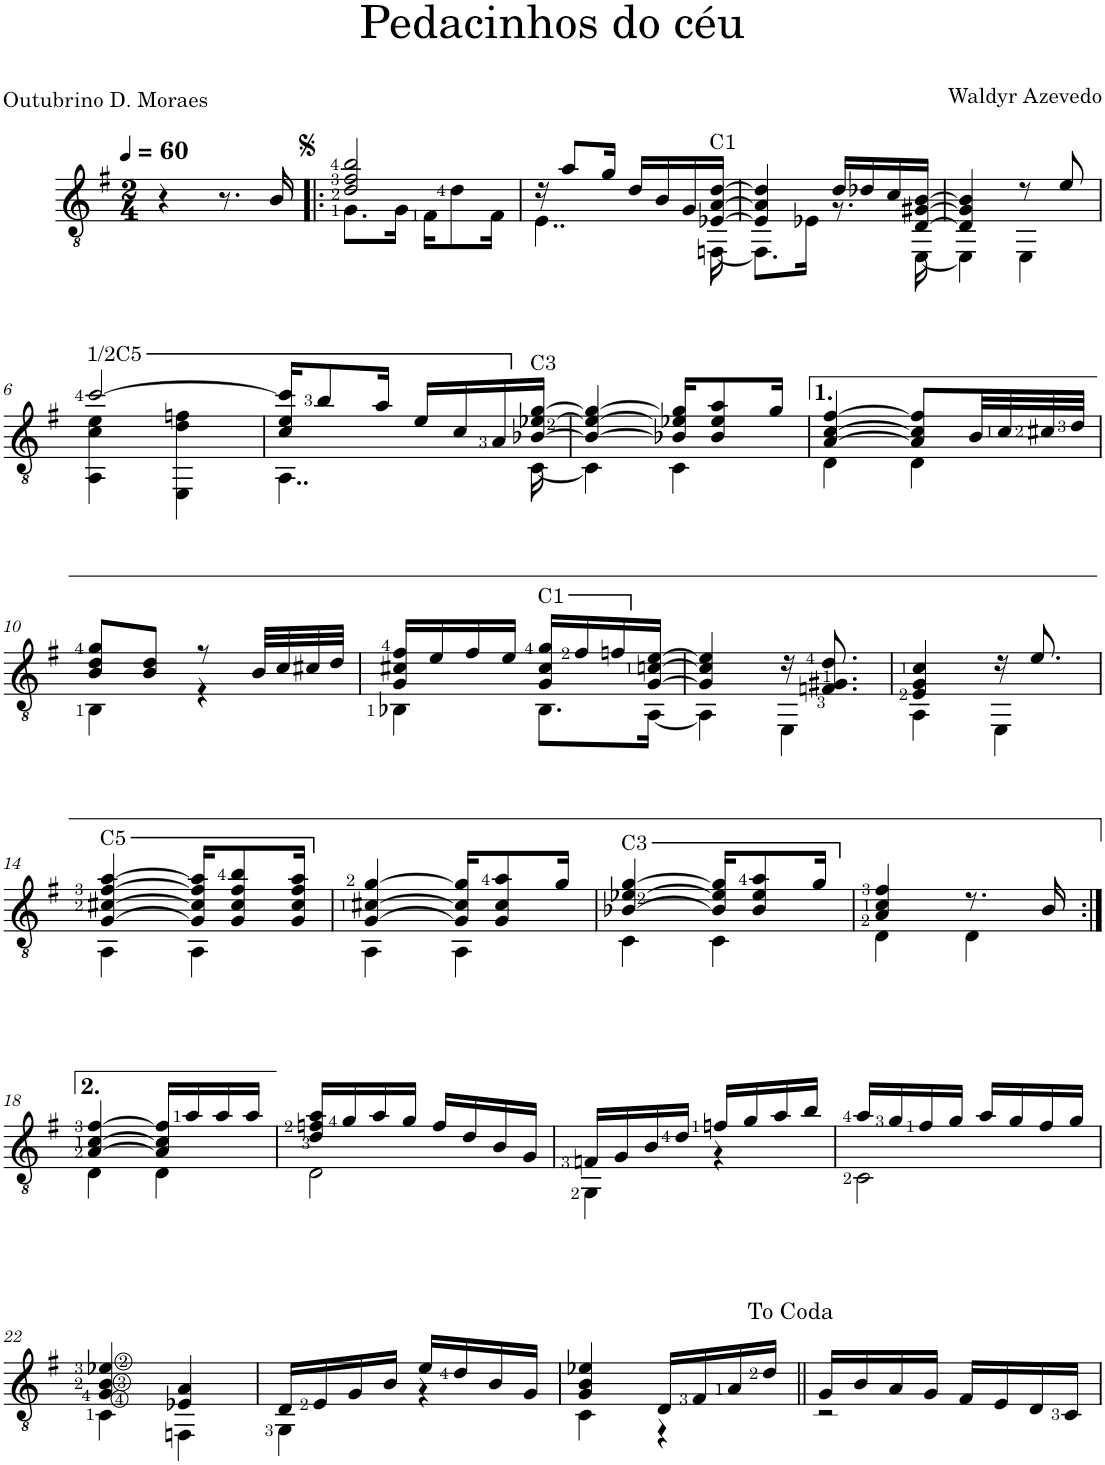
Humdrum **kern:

**kern
*part1
*staff1
*I"Classical Guitar
*I'Guit.
*clefGv2
*k[f#]
*M2/4
*MM60
=1
4r
8.r
16B/
=2!|:
*^
2d/ 2f#/ 2b/	8.G\L
.	16G\Jk
.	16F#\KL
.	8d\
.	16F#\Jk
=3	=3
16r	4..E\
8a/L	.
16g/Jk	.
16d/LL	.
16B/	.
16G/	.
!LO:TX:a:t=C1	!
[16E-X/ [16A/ [16d/JJ	[16FFn\
=4	=4
4E-/] 4A/] 4d/]	8.FF\L]
.	16E-X\Jk
16d/LL	8.r
16d-X/	.
16c/	.
[16D/ [16G#X/ [16B/JJ	[16EE\
=5	=5
4D/] 4G#/] 4B/]	4EE\]
8r	4EE\
8e/	.
!!LO:LB:g=z	!!
=6	=6
!LO:TX:a:t=1/2C5	!
[2cc/	4AA\ 4c\ 4e\
.	4EE\ 4d\ 4fn\
=7	=7
16c/ 16e/ 16cc/]KL	4..AA\
8b/	.
16a/Jk	.
16e/LL	.
16c/	.
16A/	.
!LO:TX:a:t=C3	!
[16B-X/ [16e-X/ [16g/JJ	[16C\
=8	=8
4B-/_ 4e-/_ 4g/_	4C\]
16B-X/] 16e-X/] 16g/]KL	4C\
8B-/ 8e-/ 8a/	.
16g/Jk	.
=9	=9
[4A/ [4c/ [4f#/	4D\
8A/] 8c/] 8f#/]L	4D\
32B/LL	.
32c/	.
32c#X/	.
32d/JJJ	.
!!LO:LB:g=z	!!
=10	=10
8B/ 8d/ 8g/L	4BB\
8B/ 8d/J	.
8r	4r
32B/LLL	.
32c/	.
32c#X/	.
32d/JJJ	.
=11	=11
16G/ 16c#X/ 16f#/LL	4BB-X\
16e/	.
16f#/	.
16e/JJ	.
!LO:TX:a:t=C1	!
16G/ 16c#/ 16g/LL	8.BB-\L
16f#/	.
16fn/	.
[16G/ [16cn/ [16e/JJ	[16AA\Jk
=12	=12
4G/] 4c/] 4e/]	4AA\]
16r	4EE\
8.Fn/ 8.G#X/ 8.d/	.
=13	=13
4E/ 4G/ 4c/	4AA\
16r	4EE\
8.e/	.
!!LO:LB:g=z	!!
=14	=14
!LO:TX:a:t=C5	!
[4G/ [4c#X/ [4f#/ [4a/	4AA\
16G/] 16c#/] 16f#/] 16a/]KL	4AA\
8G/ 8c#/ 8f#/ 8b/	.
16G/ 16c#/ 16f#/ 16a/Jk	.
=15	=15
[4G/ [4c#X/ [4g/	4AA\
16G/] 16c#/] 16g/]KL	4AA\
8G/ 8c#/ 8a/	.
16g/Jk	.
=16	=16
!LO:TX:a:t=C3	!
[4B-X/ [4e-X/ [4g/	4C\
16B-/] 16e-/] 16g/]KL	4C\
8B-/ 8e-/ 8a/	.
16g/Jk	.
=17	=17
4A/ 4c/ 4f#/	4D\
8.r	4D\
16B/	.
!!LO:LB:g=z	!!
=18:|!	=18:|!
[4A/ [4c/ [4f#/	4D\
16A/] 16c/] 16f#/]LL	4D\
16a/	.
16a/	.
16a/JJ	.
=19	=19
16d/ 16fn/ 16a/LL	2D\
16g/	.
16a/	.
16g/JJ	.
16f/LL	.
16d/	.
16B/	.
16G/JJ	.
=20	=20
16Fn/LL	4GG\
16G/	.
16B/	.
16d/JJ	.
16fn/LL	4r
16g/	.
16a/	.
16b/JJ	.
=21	=21
16a/LL	2C\
16g/	.
16f#/	.
16g/JJ	.
16a/LL	.
16g/	.
16f#/	.
16g/JJ	.
!!LO:LB:g=z	!!
=22	=22
4G/ 4B/ 4e-X/	4C\
4E-X/ 4A/	4FFn\
=23	=23
16D/LL	4GG\
16E/	.
16G/	.
16B/JJ	.
16e/LL	4r
16d/	.
16B/	.
16G/JJ	.
=24	=24
4G/ 4B/ 4e-X/	4C\
16D/LL	4r
16F#/	.
16A/	.
16d/JJ	.
=25||	=25||
16G/LL	2r
16B/	.
16A/	.
16G/JJ	.
16F#/LL	.
16E/	.
16D/	.
16C/JJ	.
*v	*v
=
*-
